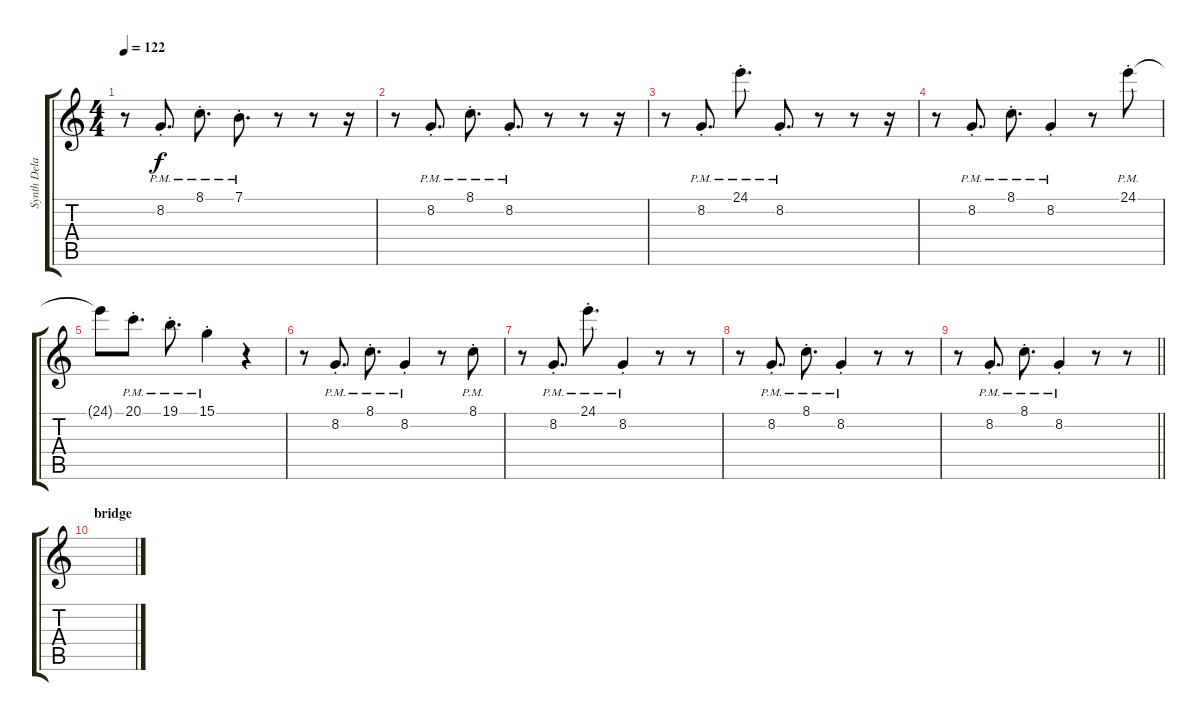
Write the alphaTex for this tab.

\track ("Synth Delay" "Synth Dela") {instrument lead2sawtooth}
\staff {score tabs}
\tuning (E4 B3 G3 D3 A2 E2) {hide}
\ts (4 4)
\tempo 122
\clef g2
\ks c
r.8{dy f} 8.2{pm st}.8{d} 8.1{pm st}.8{d} 7.1{pm st}.8{d} r.8 r.8 r.16 |
r.8 8.2{pm st}.8{d} 8.1{pm st}.8{d} 8.2{pm st}.8{d} r.8 r.8 r.16 |
r.8 8.2{pm st}.8{d} 24.1{pm st}.8{d} 8.2{pm st}.8{d} r.8 r.8 r.16 |
r.8 8.2{pm st}.8{d} 8.1{pm st}.8{d} 8.2{pm st}.4 r.8 24.1{pm st}.8 |
24.1{t}.8 20.1{pm st}.8{d} 19.1{pm st}.8{d} 15.1{pm st}.4 r.4 |
r.8 8.2{pm st}.8{d} 8.1{pm st}.8{d} 8.2{pm st}.4 r.8 8.1{pm st}.8 |
r.8 8.2{pm st}.8{d} 24.1{pm st}.8{d} 8.2{pm st}.4 r.8 r.8 |
r.8 8.2{pm st}.8{d} 8.1{pm st}.8{d} 8.2{pm st}.4 r.8 r.8 |
\barLineRight lightlight
r.8 8.2{pm st}.8{d} 8.1{pm st}.8{d} 8.2{pm st}.4 r.8 r.8 |
\section ("" "bridge")
